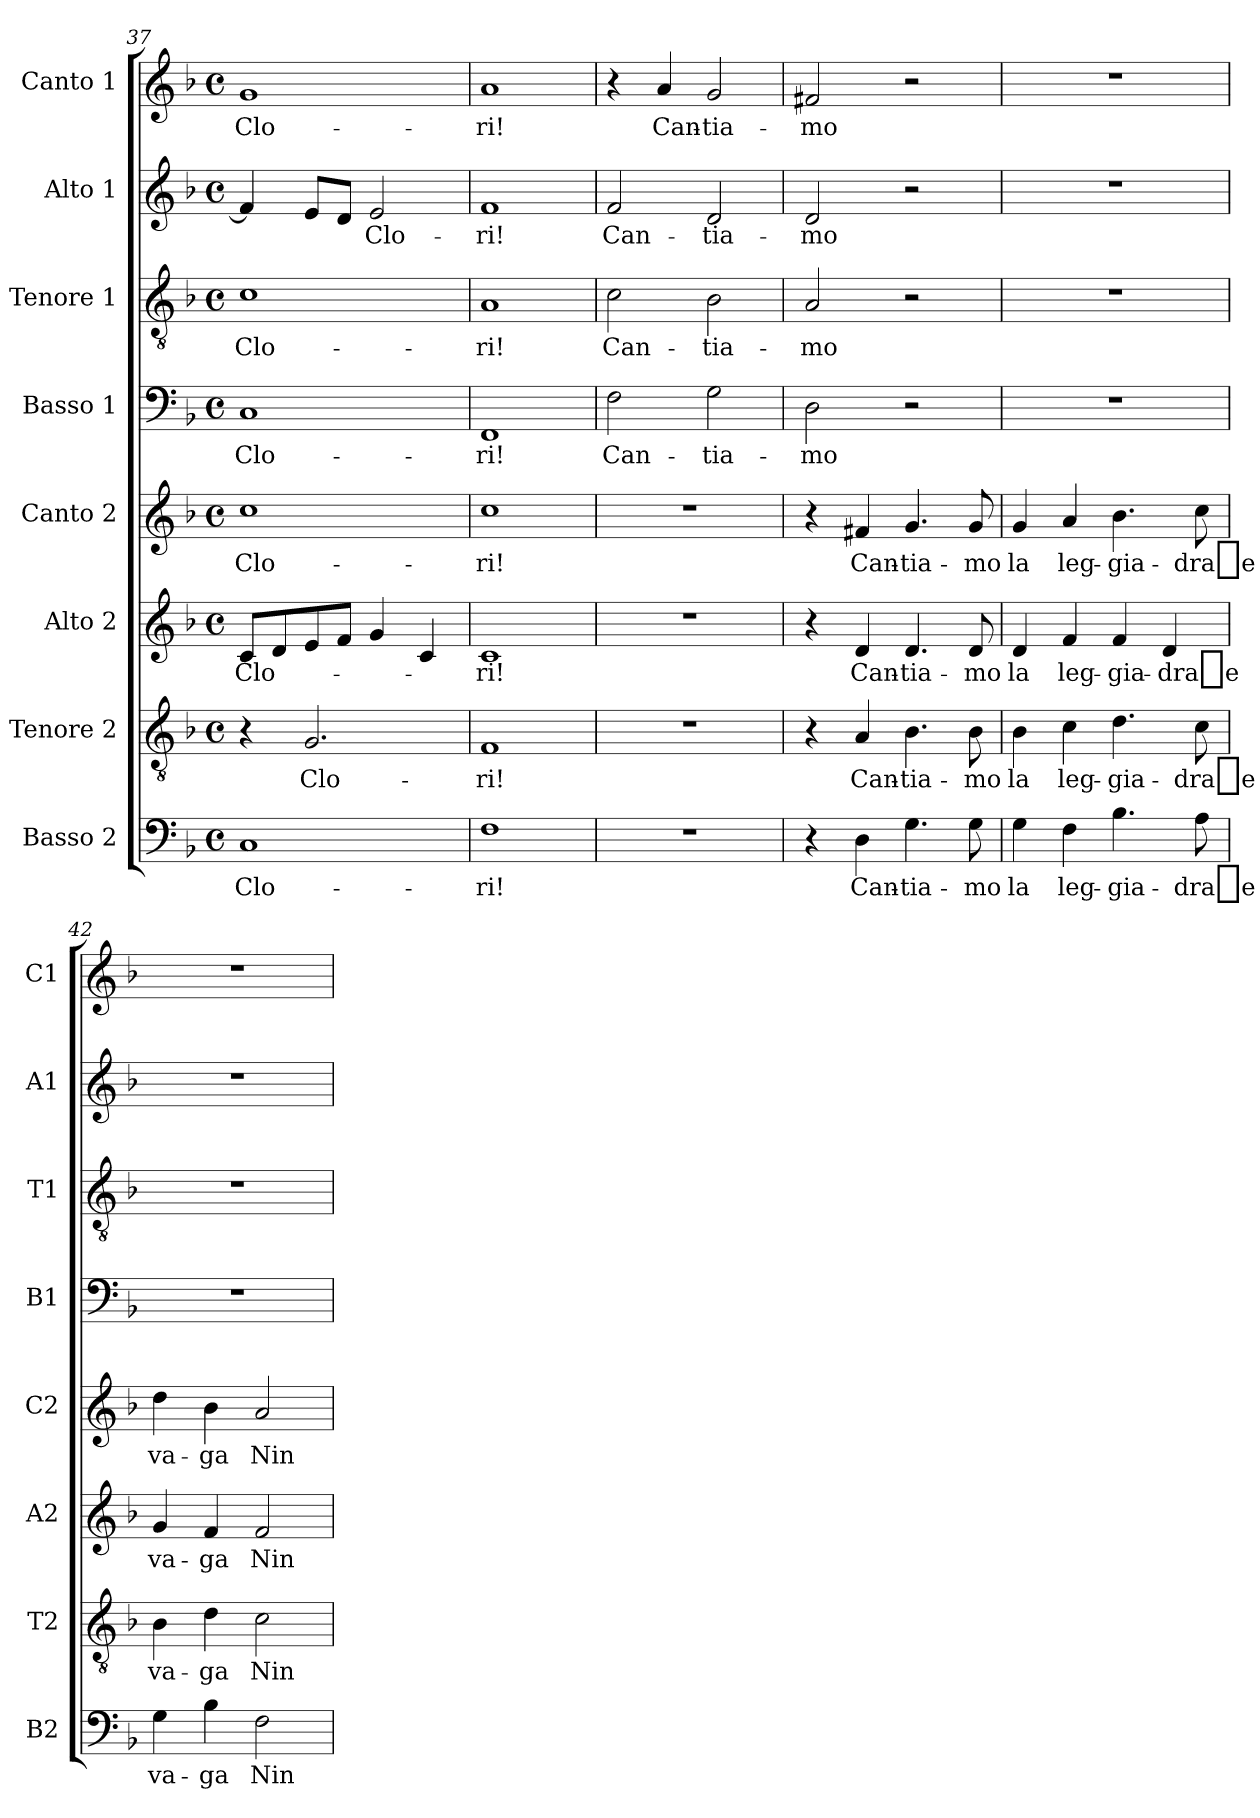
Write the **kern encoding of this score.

**kern	**text	**kern	**text	**kern	**text	**kern	**text	**kern	**text	**kern	**text	**kern	**text	**kern	**text
*part8	*part8	*part7	*part7	*part6	*part6	*part5	*part5	*part4	*part4	*part3	*part3	*part2	*part2	*part1	*part1
*staff8	*staff8	*staff7	*staff7	*staff6	*staff6	*staff5	*staff5	*staff4	*staff4	*staff3	*staff3	*staff2	*staff2	*staff1	*staff1
*I"Basso 2	*	*I"Tenore 2	*	*I"Alto 2	*	*I"Canto 2	*	*I"Basso 1	*	*I"Tenore 1	*	*I"Alto 1	*	*I"Canto 1	*
*I'B2	*	*I'T2	*	*I'A2	*	*I'C2	*	*I'B1	*	*I'T1	*	*I'A1	*	*I'C1	*
*clefF4	*	*clefGv2	*	*clefG2	*	*clefG2	*	*clefF4	*	*clefGv2	*	*clefG2	*	*clefG2	*
*k[b-]	*	*k[b-]	*	*k[b-]	*	*k[b-]	*	*k[b-]	*	*k[b-]	*	*k[b-]	*	*k[b-]	*
*F:	*	*F:	*	*F:	*	*F:	*	*F:	*	*F:	*	*F:	*	*F:	*
*M4/4	*	*M4/4	*	*M4/4	*	*M4/4	*	*M4/4	*	*M4/4	*	*M4/4	*	*M4/4	*
*met(c)	*	*met(c)	*	*met(c)	*	*met(c)	*	*met(c)	*	*met(c)	*	*met(c)	*	*met(c)	*
=37	=37	=37	=37	=37	=37	=37	=37	=37	=37	=37	=37	=37	=37	=37	=37
1C	Clo-	4r	.	8cL	Clo-	1cc	Clo-	1C	Clo-	1c	Clo-	4f]	.	1g	Clo-
.	.	.	.	8d	.	.	.	.	.	.	.	.	.	.	.
.	.	2.G	Clo-	8e	.	.	.	.	.	.	.	8eL	.	.	.
.	.	.	.	8fJ	.	.	.	.	.	.	.	8dJ	.	.	.
.	.	.	.	4g	.	.	.	.	.	.	.	2e	Clo-	.	.
.	.	.	.	4c	.	.	.	.	.	.	.	.	.	.	.
=38	=38	=38	=38	=38	=38	=38	=38	=38	=38	=38	=38	=38	=38	=38	=38
1F	-ri!	1F	-ri!	1c	-ri!	1cc	-ri!	1FF	-ri!	1A	-ri!	1f	-ri!	1a	-ri!
=39	=39	=39	=39	=39	=39	=39	=39	=39	=39	=39	=39	=39	=39	=39	=39
1r	.	1r	.	1r	.	1r	.	2F	Can-	2c	Can-	2f	Can-	4r	.
.	.	.	.	.	.	.	.	.	.	.	.	.	.	4a	Can-
.	.	.	.	.	.	.	.	2G	tia-	2B-	tia-	2d	tia-	2g	tia-
=40	=40	=40	=40	=40	=40	=40	=40	=40	=40	=40	=40	=40	=40	=40	=40
4r	.	4r	.	4r	.	4r	.	2D	-mo	2A	-mo	2d	-mo	2f#X	-mo
4D	Can-	4A	Can-	4d	Can-	4f#X	Can-	.	.	.	.	.	.	.	.
4.G	tia-	4.B-	tia-	4.d	tia-	4.g	tia-	2r	.	2r	.	2r	.	2r	.
8G	-mo	8B-	-mo	8d	-mo	8g	-mo	.	.	.	.	.	.	.	.
=41	=41	=41	=41	=41	=41	=41	=41	=41	=41	=41	=41	=41	=41	=41	=41
4G	-la	4B-	-la	4d	-la	4g	-la	1r	.	1r	.	1r	.	1r	.
4F	leg-	4c	leg-	4f	leg-	4a	leg-	.	.	.	.	.	.	.	.
4.B-	gia-	4.d	gia-	4f	gia-	4.b-	gia-	.	.	.	.	.	.	.	.
.	.	.	.	4d	-dra_e	.	.	.	.	.	.	.	.	.	.
8A	-dra_e	8c	-dra_e	.	.	8cc	-dra_e	.	.	.	.	.	.	.	.
=42	=42	=42	=42	=42	=42	=42	=42	=42	=42	=42	=42	=42	=42	=42	=42
4G	va-	4B-	va-	4g	va-	4dd	va-	1r	.	1r	.	1r	.	1r	.
4B-	-ga	4d	-ga	4f	-ga	4b-	-ga	.	.	.	.	.	.	.	.
2F	Nin-	2c	Nin-	2f	Nin-	2a	Nin-	.	.	.	.	.	.	.	.
=	=	=	=	=	=	=	=	=	=	=	=	=	=	=	=
*-	*-	*-	*-	*-	*-	*-	*-	*-	*-	*-	*-	*-	*-	*-	*-
